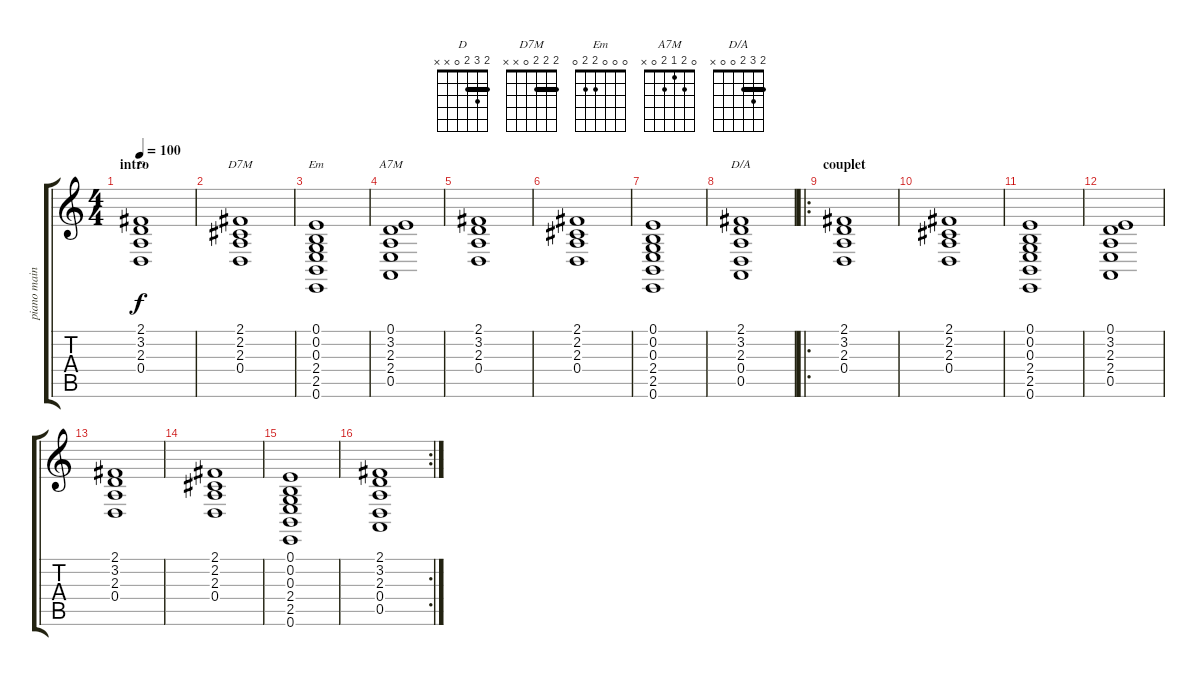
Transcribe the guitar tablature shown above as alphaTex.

\track ("piano main gauche" "piano main") {instrument acousticgrandpiano}
\staff {score tabs}
\tuning (E4 B3 G3 D3 A2 E2) {hide}
\chord ("D" 2 3 2 0 x x) {barre 2}
\chord ("D7M" 2 2 2 0 x x) {barre 2}
\chord ("Em" 0 0 0 2 2 0)
\chord ("A7M" 0 2 1 2 0 x)
\chord ("D/A" 2 3 2 0 0 x) {barre 2}
\ts (4 4)
\section ("" "intro")
\tempo 100
\clef g2
\ks c
(2.1 3.2 2.3 0.4).1{ch "D" dy f instrument acousticgrandpiano} |
(2.1 2.2 2.3 0.4).1{ch "D7M"} |
(0.1 0.2 0.3 2.4 2.5 0.6).1{ch "Em"} |
(0.1 3.2 2.3 2.4 0.5).1{ch "A7M"} |
(2.1 3.2 2.3 0.4).1 |
(2.1 2.2 2.3 0.4).1 |
(0.1 0.2 0.3 2.4 2.5 0.6).1 |
(2.1 3.2 2.3 0.4 0.5).1{ch "D/A"} |
\ro
\section ("" "couplet")
(2.1 3.2 2.3 0.4).1 |
(2.1 2.2 2.3 0.4).1 |
(0.1 0.2 0.3 2.4 2.5 0.6).1 |
(0.1 3.2 2.3 2.4 0.5).1 |
(2.1 3.2 2.3 0.4).1 |
(2.1 2.2 2.3 0.4).1 |
(0.1 0.2 0.3 2.4 2.5 0.6).1 |
\rc 2
(2.1 3.2 2.3 0.4 0.5).1
